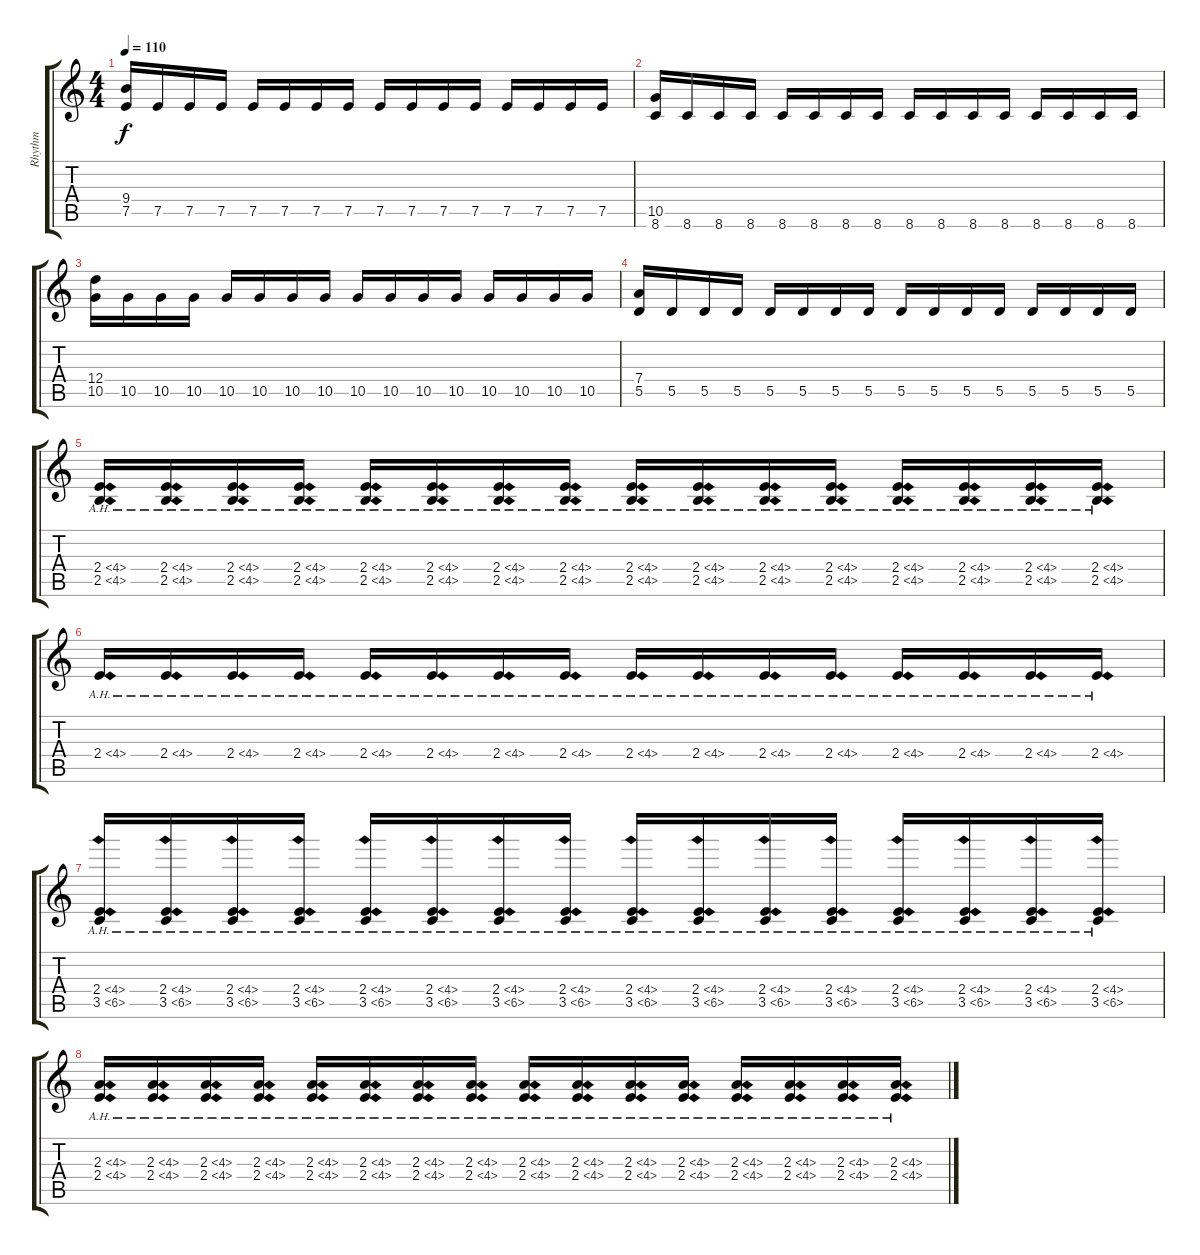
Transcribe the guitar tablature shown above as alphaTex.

\track ("Rhythm" "Rhythm") {instrument distortionguitar}
\staff {score tabs}
\tuning (E4 B3 G3 D3 A2 E2) {hide}
\ts (4 4)
\tempo 110
\clef g2
\ks c
(9.4 7.5).16{dy f} 7.5.16 7.5.16 7.5.16 7.5.16 7.5.16 7.5.16 7.5.16 7.5.16 7.5.16 7.5.16 7.5.16 7.5.16 7.5.16 7.5.16 7.5.16 |
(10.5 8.6).16 8.6.16 8.6.16 8.6.16 8.6.16 8.6.16 8.6.16 8.6.16 8.6.16 8.6.16 8.6.16 8.6.16 8.6.16 8.6.16 8.6.16 8.6.16 |
(12.4 10.5).16 10.5.16 10.5.16 10.5.16 10.5.16 10.5.16 10.5.16 10.5.16 10.5.16 10.5.16 10.5.16 10.5.16 10.5.16 10.5.16 10.5.16 10.5.16 |
(7.4 5.5).16 5.5.16 5.5.16 5.5.16 5.5.16 5.5.16 5.5.16 5.5.16 5.5.16 5.5.16 5.5.16 5.5.16 5.5.16 5.5.16 5.5.16 5.5.16 |
(2.4{ah 2} 2.5{ah 2}).16{volume 10} (2.4{ah 2} 2.5{ah 2}).16 (2.4{ah 2} 2.5{ah 2}).16 (2.4{ah 2} 2.5{ah 2}).16 (2.4{ah 2} 2.5{ah 2}).16 (2.4{ah 2} 2.5{ah 2}).16 (2.4{ah 2} 2.5{ah 2}).16 (2.4{ah 2} 2.5{ah 2}).16 (2.4{ah 2} 2.5{ah 2}).16 (2.4{ah 2} 2.5{ah 2}).16 (2.4{ah 2} 2.5{ah 2}).16 (2.4{ah 2} 2.5{ah 2}).16 (2.4{ah 2} 2.5{ah 2}).16 (2.4{ah 2} 2.5{ah 2}).16 (2.4{ah 2} 2.5{ah 2}).16 (2.4{ah 2} 2.5{ah 2}).16 |
2.4{ah 2}.16 2.4{ah 2}.16 2.4{ah 2}.16 2.4{ah 2}.16 2.4{ah 2}.16 2.4{ah 2}.16 2.4{ah 2}.16 2.4{ah 2}.16 2.4{ah 2}.16 2.4{ah 2}.16 2.4{ah 2}.16 2.4{ah 2}.16 2.4{ah 2}.16 2.4{ah 2}.16 2.4{ah 2}.16 2.4{ah 2}.16 |
(2.4{ah 2} 3.5{ah 3}).16 (2.4{ah 2} 3.5{ah 3}).16 (2.4{ah 2} 3.5{ah 3}).16 (2.4{ah 2} 3.5{ah 3}).16 (2.4{ah 2} 3.5{ah 3}).16 (2.4{ah 2} 3.5{ah 3}).16 (2.4{ah 2} 3.5{ah 3}).16 (2.4{ah 2} 3.5{ah 3}).16 (2.4{ah 2} 3.5{ah 3}).16 (2.4{ah 2} 3.5{ah 3}).16 (2.4{ah 2} 3.5{ah 3}).16 (2.4{ah 2} 3.5{ah 3}).16 (2.4{ah 2} 3.5{ah 3}).16 (2.4{ah 2} 3.5{ah 3}).16 (2.4{ah 2} 3.5{ah 3}).16 (2.4{ah 2} 3.5{ah 3}).16 |
(2.3{ah 2} 2.4{ah 2}).16 (2.3{ah 2} 2.4{ah 2}).16 (2.3{ah 2} 2.4{ah 2}).16 (2.3{ah 2} 2.4{ah 2}).16 (2.3{ah 2} 2.4{ah 2}).16 (2.3{ah 2} 2.4{ah 2}).16 (2.3{ah 2} 2.4{ah 2}).16 (2.3{ah 2} 2.4{ah 2}).16 (2.3{ah 2} 2.4{ah 2}).16 (2.3{ah 2} 2.4{ah 2}).16 (2.3{ah 2} 2.4{ah 2}).16 (2.3{ah 2} 2.4{ah 2}).16 (2.3{ah 2} 2.4{ah 2}).16 (2.3{ah 2} 2.4{ah 2}).16 (2.3{ah 2} 2.4{ah 2}).16 (2.3{ah 2} 2.4{ah 2}).16
